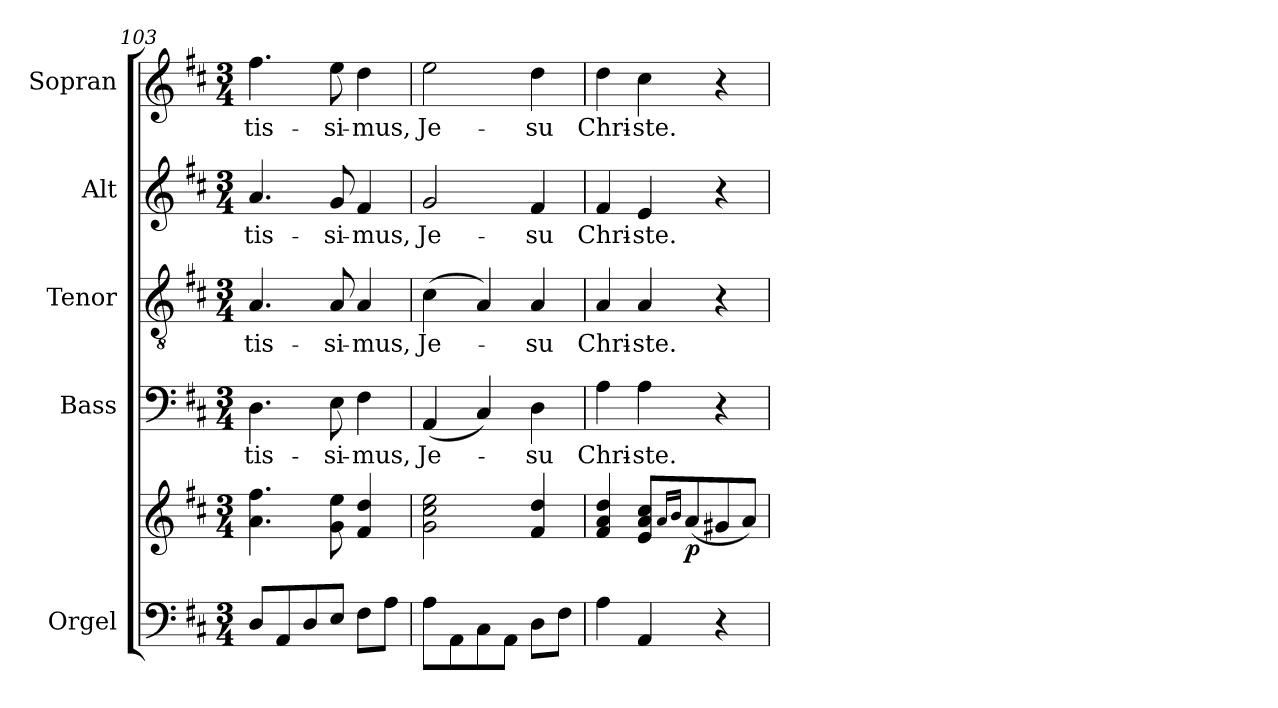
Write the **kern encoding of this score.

**kern	**kern	**dynam	**kern	**text	**kern	**text	**kern	**text	**kern	**text
*part5	*part5	*part5	*part4	*part4	*part3	*part3	*part2	*part2	*part1	*part1
*staff6	*staff5	*staff5/6	*staff4	*staff4	*staff3	*staff3	*staff2	*staff2	*staff1	*staff1
*I"Orgel	*	*	*I"Bass	*	*I"Tenor	*	*I"Alt	*	*I"Sopran	*
*I'Org.	*	*	*I'B.	*	*I'T.	*	*I'A.	*	*I'S.	*
*clefF4	*clefG2	*	*clefF4	*	*clefGv2	*	*clefG2	*	*clefG2	*
*k[f#c#]	*k[f#c#]	*	*k[f#c#]	*	*k[f#c#]	*	*k[f#c#]	*	*k[f#c#]	*
*D:	*D:	*	*D:	*	*D:	*	*D:	*	*D:	*
*M3/4	*M3/4	*	*M3/4	*	*M3/4	*	*M3/4	*	*M3/4	*
=103	=103	=103	=103	=103	=103	=103	=103	=103	=103	=103
!	!	!	!	!LO:LY:b	!	!LO:LY:b	!	!LO:LY:b	!	!LO:LY:b
8D/L	4.a\ 4.ff#\	.	4.D\	-tis-	4.A/	-tis-	4.a/	-tis-	4.ff#\	-tis-
8AA/	.	.	.	.	.	.	.	.	.	.
8D/	.	.	.	.	.	.	.	.	.	.
!	!	!	!	!LO:LY:b	!	!LO:LY:b	!	!LO:LY:b	!	!LO:LY:b
8E/J	8g\ 8ee\	.	8E\	-si-	8A/	-si-	8g/	-si-	8ee\	-si-
!	!	!	!	!LO:LY:b	!	!LO:LY:b	!	!LO:LY:b	!	!LO:LY:b
8F#\L	4f#/ 4dd/	.	4F#\	-mus,	4A/	-mus,	4f#/	-mus,	4dd\	-mus,
8A\J	.	.	.	.	.	.	.	.	.	.
!!LO:LB:g=z
=104	=104	=104	=104	=104	=104	=104	=104	=104	=104	=104
!	!	!	!	!LO:LY:b	!	!LO:LY:b	!	!LO:LY:b	!	!LO:LY:b
8A\L	2g\ 2cc#\ 2ee\	.	(<4AA/	Je-	(>4c#\	Je-	2g/	Je-	2ee\	Je-
8AA\	.	.	.	.	.	.	.	.	.	.
8C#\	.	.	4C#/)	.	4A/)	.	.	.	.	.
8AA\J	.	.	.	.	.	.	.	.	.	.
!	!	!	!	!LO:LY:b	!	!LO:LY:b	!	!LO:LY:b	!	!LO:LY:b
8D\L	4f#/ 4dd/	.	4D\	-su	4A/	-su	4f#/	-su	4dd\	-su
8F#\J	.	.	.	.	.	.	.	.	.	.
=105	=105	=105	=105	=105	=105	=105	=105	=105	=105	=105
!	!	!	!	!LO:LY:b	!	!LO:LY:b	!	!LO:LY:b	!	!LO:LY:b
4A\	4f#/ 4a/ 4dd/	.	4A\	Chri-	4A/	Chri-	4f#/	Chri-	4dd\	Chri-
!	!	!	!	!LO:LY:b	!	!LO:LY:b	!	!LO:LY:b	!	!LO:LY:b
4AA/	8e/ 8a/ 8cc#/L	.	4A\	-ste.	4A/	-ste.	4e/	-ste.	4cc#\	-ste.
.	16qa/LL	.	.	.	.	.	.	.	.	.
.	16qb/JJ	.	.	.	.	.	.	.	.	.
!	!	!LO:DY:b	!	!	!	!	!	!	!	!
.	(<8a/	p	.	.	.	.	.	.	.	.
4r	8g#X/	.	4r	.	4r	.	4r	.	4r	.
.	8a/J)	.	.	.	.	.	.	.	.	.
=	=	=	=	=	=	=	=	=	=	=
*-	*-	*-	*-	*-	*-	*-	*-	*-	*-	*-
